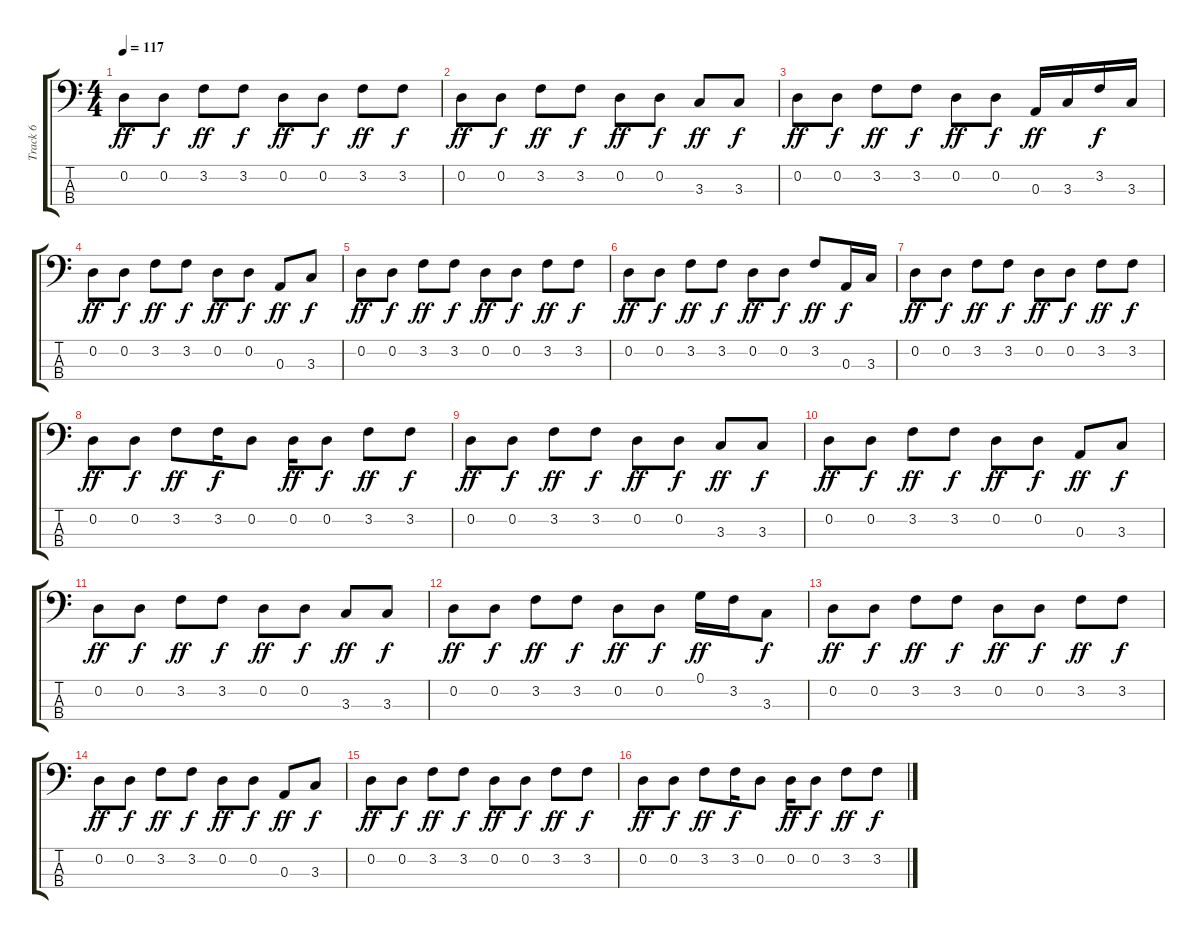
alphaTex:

\track ("Track 6" "Track 6") {instrument electricbasspick}
\staff {score tabs}
\tuning (G2 D2 A1 E1) {hide}
\ts (4 4)
\tempo 117
\clef f4
\ks c
0.2.8{dy ff} 0.2.8{dy f} 3.2.8{dy ff} 3.2.8{dy f} 0.2.8{dy ff} 0.2.8{dy f} 3.2.8{dy ff} 3.2.8{dy f} |
0.2.8{dy ff} 0.2.8{dy f} 3.2.8{dy ff} 3.2.8{dy f} 0.2.8{dy ff} 0.2.8{dy f} 3.3.8{dy ff} 3.3.8{dy f} |
0.2.8{dy ff} 0.2.8{dy f} 3.2.8{dy ff} 3.2.8{dy f} 0.2.8{dy ff} 0.2.8{dy f} 0.3.16{dy ff} 3.3.16 3.2.16{dy f} 3.3.16 |
0.2.8{dy ff} 0.2.8{dy f} 3.2.8{dy ff} 3.2.8{dy f} 0.2.8{dy ff} 0.2.8{dy f} 0.3.8{dy ff} 3.3.8{dy f} |
0.2.8{dy ff} 0.2.8{dy f} 3.2.8{dy ff} 3.2.8{dy f} 0.2.8{dy ff} 0.2.8{dy f} 3.2.8{dy ff} 3.2.8{dy f} |
0.2.8{dy ff} 0.2.8{dy f} 3.2.8{dy ff} 3.2.8{dy f} 0.2.8{dy ff} 0.2.8{dy f} 3.2.8{dy ff} 0.3.16{dy f} 3.3.16 |
0.2.8{dy ff} 0.2.8{dy f} 3.2.8{dy ff} 3.2.8{dy f} 0.2.8{dy ff} 0.2.8{dy f} 3.2.8{dy ff} 3.2.8{dy f} |
0.2.8{dy ff} 0.2.8{dy f} 3.2.8{dy ff} 3.2.16{dy f} 0.2.8 0.2.16{dy ff} 0.2.8{dy f} 3.2.8{dy ff} 3.2.8{dy f} |
0.2.8{dy ff} 0.2.8{dy f} 3.2.8{dy ff} 3.2.8{dy f} 0.2.8{dy ff} 0.2.8{dy f} 3.3.8{dy ff} 3.3.8{dy f} |
0.2.8{dy ff} 0.2.8{dy f} 3.2.8{dy ff} 3.2.8{dy f} 0.2.8{dy ff} 0.2.8{dy f} 0.3.8{dy ff} 3.3.8{dy f} |
0.2.8{dy ff} 0.2.8{dy f} 3.2.8{dy ff} 3.2.8{dy f} 0.2.8{dy ff} 0.2.8{dy f} 3.3.8{dy ff} 3.3.8{dy f} |
0.2.8{dy ff} 0.2.8{dy f} 3.2.8{dy ff} 3.2.8{dy f} 0.2.8{dy ff} 0.2.8{dy f} 0.1.16{dy ff} 3.2.16 3.3.8{dy f} |
0.2.8{dy ff} 0.2.8{dy f} 3.2.8{dy ff} 3.2.8{dy f} 0.2.8{dy ff} 0.2.8{dy f} 3.2.8{dy ff} 3.2.8{dy f} |
0.2.8{dy ff} 0.2.8{dy f} 3.2.8{dy ff} 3.2.8{dy f} 0.2.8{dy ff} 0.2.8{dy f} 0.3.8{dy ff} 3.3.8{dy f} |
0.2.8{dy ff} 0.2.8{dy f} 3.2.8{dy ff} 3.2.8{dy f} 0.2.8{dy ff} 0.2.8{dy f} 3.2.8{dy ff} 3.2.8{dy f} |
0.2.8{dy ff} 0.2.8{dy f} 3.2.8{dy ff} 3.2.16{dy f} 0.2.8 0.2.16{dy ff} 0.2.8{dy f} 3.2.8{dy ff} 3.2.8{dy f}
